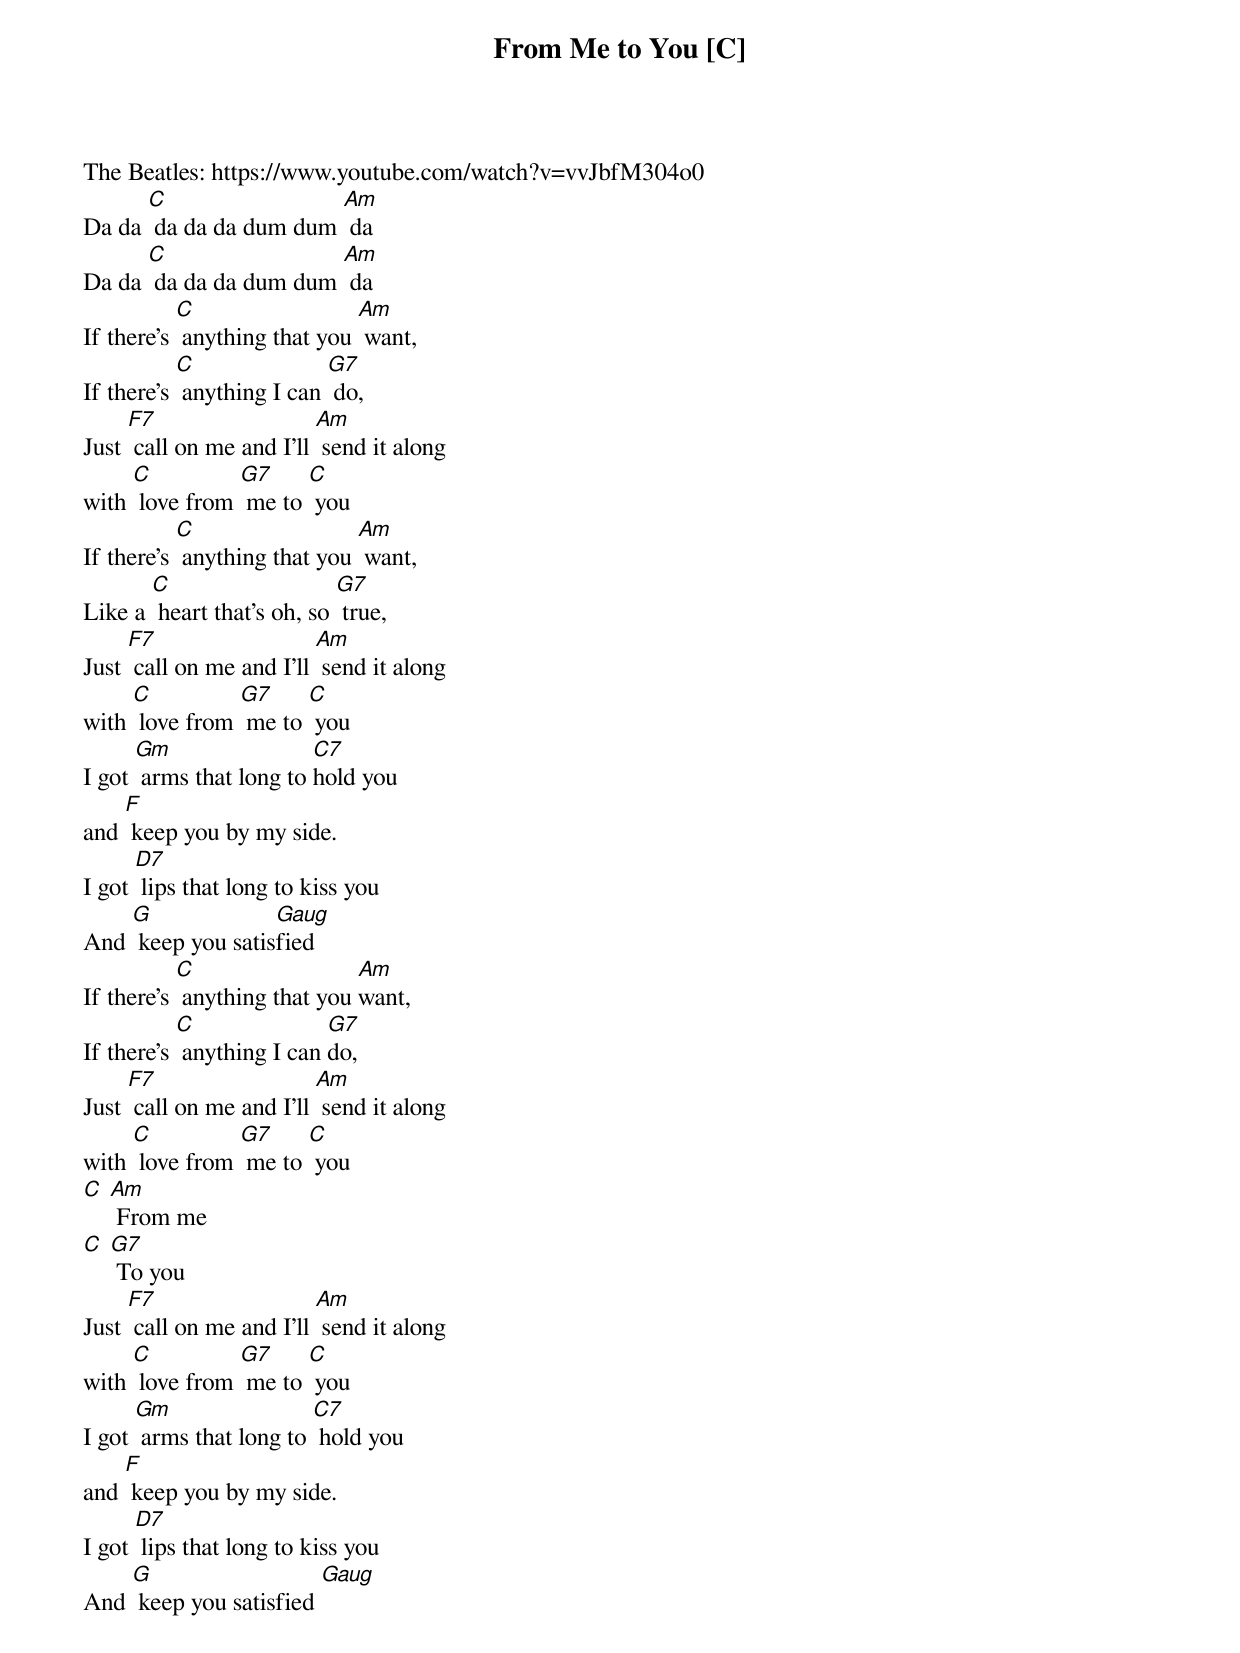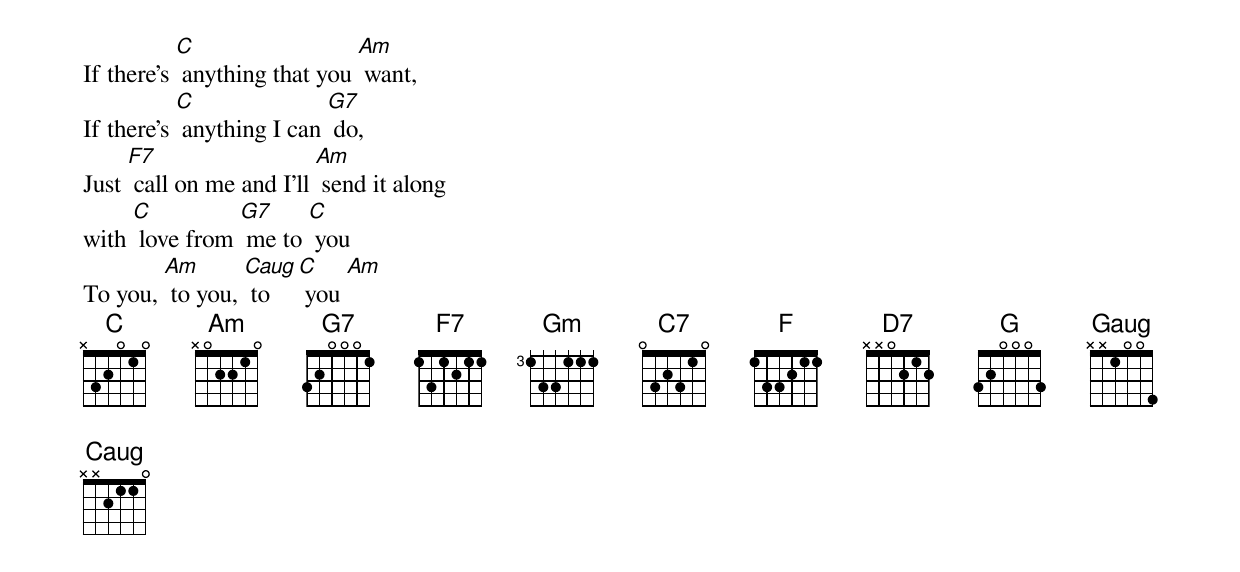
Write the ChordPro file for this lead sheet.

{t: From Me to You [C] }
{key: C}
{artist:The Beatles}
The Beatles: https://www.youtube.com/watch?v=vvJbfM304o0
{c: }
Da da [C] da da da dum dum [Am] da
Da da [C] da da da dum dum [Am] da
{c: }
If there’s [C] anything that you [Am] want,
If there’s [C] anything I can [G7] do,
Just [F7] call on me and I’ll [Am] send it along
with [C] love from [G7] me to [C] you
{c: }
If there’s [C] anything that you [Am] want,
Like a [C] heart that’s oh, so [G7] true,
Just [F7] call on me and I’ll [Am] send it along
with [C] love from [G7] me to [C] you
{c: }
I got [Gm] arms that long to [C7]hold you
and [F] keep you by my side.
I got [D7] lips that long to kiss you
And [G] keep you satis[Gaug]fied
{c: }
If there’s [C] anything that you [Am]want,
If there’s [C] anything I can [G7]do,
Just [F7] call on me and I’ll [Am] send it along
with [C] love from [G7] me to [C] you
{c: }
[C] [Am] From me
[C] [G7] To you
Just [F7] call on me and I’ll [Am] send it along
with [C] love from [G7] me to [C] you
{c: }
I got [Gm] arms that long to [C7] hold you
and [F] keep you by my side.
I got [D7] lips that long to kiss you
And [G] keep you satisfied [Gaug]
{c: }
If there’s [C] anything that you [Am] want,
If there’s [C] anything I can [G7] do,
Just [F7] call on me and I’ll [Am] send it along
with [C] love from [G7] me to [C] you
{c: }
To you, [Am] to you, [Caug] to [C] you [Am]
